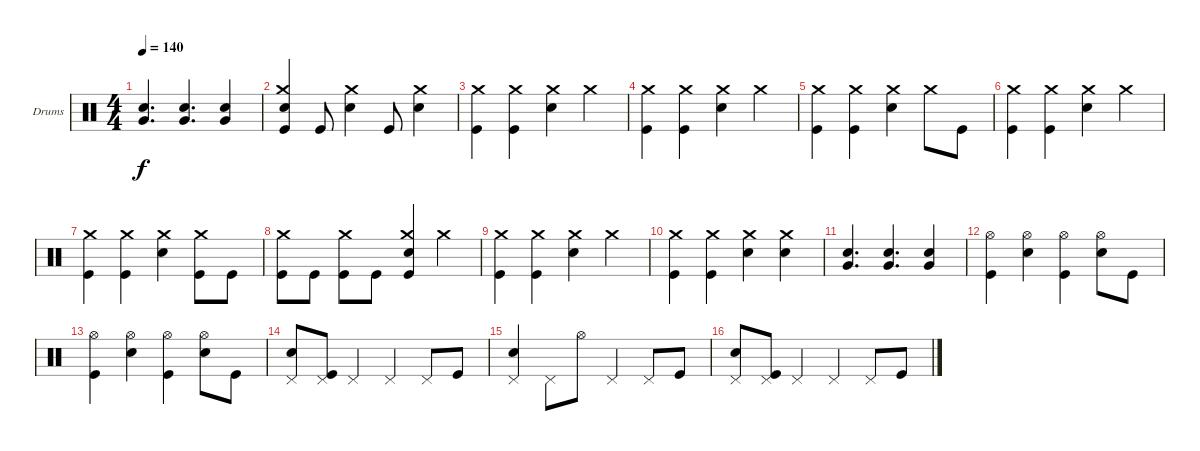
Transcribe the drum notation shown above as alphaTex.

\bracketExtendMode groupsimilarinstruments
\firstSystemTrackNameOrientation horizontal
\otherSystemsTrackNameOrientation horizontal
\track ("Drumkit" "Drums") {instrument percussion}
\staff {score}
\articulation defaults
\ts (4 4)
\tempo 140
\clef neutral
\ks c
("Snare (hit) 2" "Very Low Tom (hit)").4{d dy f} ("Snare (hit) 2" "Very Low Tom (hit)").4{d} ("Snare (hit) 2" "Very Low Tom (hit)").4 |
("Crash medium (hit)" "Snare (hit) 2" "Kick (hit)").4 "Kick (hit)".8 ("Crash medium (hit)" "Snare (hit) 2").4 "Kick (hit)".8 ("Crash medium (hit)" "Snare (hit) 2").4 |
("Crash medium (hit)" "Kick (hit)").4 ("Crash medium (hit)" "Kick (hit)").4 ("Crash medium (hit)" "Snare (hit) 2").4 "Crash medium (hit)".4 |
("Crash medium (hit)" "Kick (hit)").4 ("Crash medium (hit)" "Kick (hit)").4 ("Crash medium (hit)" "Snare (hit) 2").4 "Crash medium (hit)".4 |
("Crash medium (hit)" "Kick (hit)").4 ("Crash medium (hit)" "Kick (hit)").4 ("Crash medium (hit)" "Snare (hit) 2").4 "Crash medium (hit)".8 "Kick (hit)".8 |
("Crash medium (hit)" "Kick (hit)").4 ("Crash medium (hit)" "Kick (hit)").4 ("Crash medium (hit)" "Snare (hit) 2").4 "Crash medium (hit)".4 |
("Crash medium (hit)" "Kick (hit)").4 ("Crash medium (hit)" "Kick (hit)").4 ("Crash medium (hit)" "Snare (hit) 2").4 ("Crash medium (hit)" "Kick (hit)").8 "Kick (hit)".8 |
("Crash medium (hit)" "Kick (hit)").8 "Kick (hit)".8 ("Crash medium (hit)" "Kick (hit)").8 "Kick (hit)".8 ("Crash medium (hit)" "Snare (hit) 2" "Kick (hit)").4 "Crash medium (hit)".4 |
("Crash medium (hit)" "Kick (hit)").4 ("Crash medium (hit)" "Kick (hit)").4 ("Crash medium (hit)" "Snare (hit) 2").4 "Crash medium (hit)".4 |
("Crash medium (hit)" "Kick (hit)").4 ("Crash medium (hit)" "Kick (hit)").4 ("Crash medium (hit)" "Snare (hit) 2").4 ("Crash medium (hit)" "Snare (hit) 2").4 |
("Snare (hit) 2" "Very Low Tom (hit)").4{d} ("Snare (hit) 2" "Very Low Tom (hit)").4{d} ("Snare (hit) 2" "Very Low Tom (hit)").4 |
("Hi-Hat (open)" "Kick (hit)").4 ("Hi-Hat (open)" "Snare (hit) 2").4 ("Hi-Hat (open)" "Kick (hit)").4 ("Hi-Hat (open)" "Snare (hit) 2").8 "Kick (hit)".8 |
("Hi-Hat (open)" "Kick (hit)").4 ("Hi-Hat (open)" "Snare (hit) 2").4 ("Hi-Hat (open)" "Kick (hit)").4 ("Hi-Hat (open)" "Snare (hit) 2").8 "Kick (hit)".8 |
("Pedal Hi-Hat (hit)" "Snare (hit) 2").8 ("Pedal Hi-Hat (hit)" "Kick (hit)").8 "Pedal Hi-Hat (hit)".4 "Pedal Hi-Hat (hit)".4 "Pedal Hi-Hat (hit)".8 "Kick (hit)".8 |
("Pedal Hi-Hat (hit)" "Snare (hit) 2").4 "Pedal Hi-Hat (hit)".8 "Hi-Hat (open)".8 "Pedal Hi-Hat (hit)".4 "Pedal Hi-Hat (hit)".8 "Kick (hit)".8 |
("Pedal Hi-Hat (hit)" "Snare (hit) 2").8 ("Pedal Hi-Hat (hit)" "Kick (hit)").8 "Pedal Hi-Hat (hit)".4 "Pedal Hi-Hat (hit)".4 "Pedal Hi-Hat (hit)".8 "Kick (hit)".8
